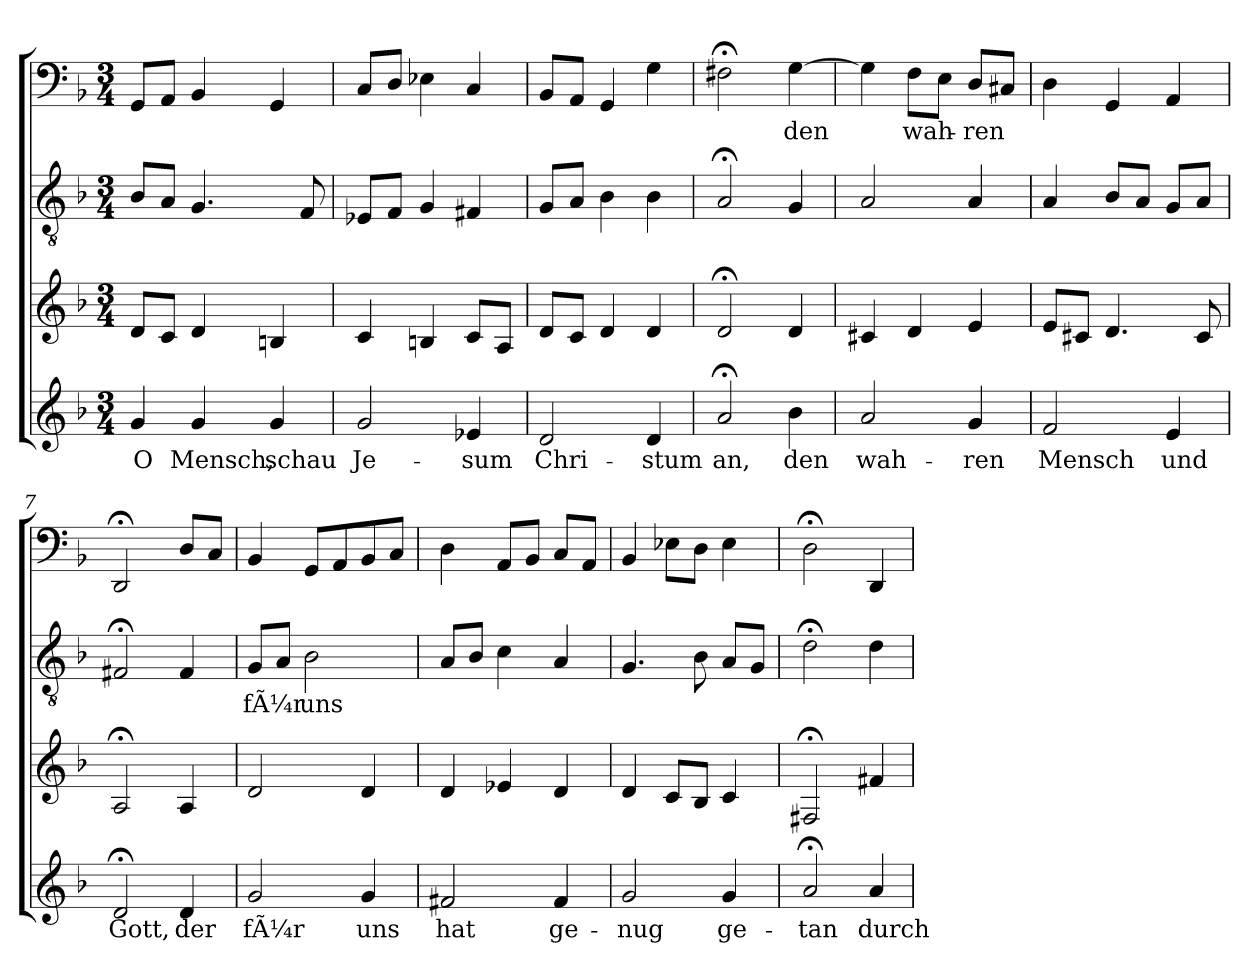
**kern	**text	**kern	**kern	**text	**kern	**text
*part4	*part4	*part3	*part2	*part2	*part1	*part1
*staff4	*staff4	*staff3	*staff2	*staff2	*staff1	*staff1
*clefG2	*	*clefG2	*clefGv2	*	*clefF4	*
*k[b-]	*	*k[b-]	*k[b-]	*	*k[b-]	*
*d:	*	*d:	*d:	*	*d:	*
*M3/4	*	*M3/4	*M3/4	*	*M3/4	*
=1	=1	=1	=1	=1	=1	=1
4g	O	8dL	8B-L	.	8GGL	.
.	.	8cJ	8AJ	.	8AAJ	.
4g	Mensch,	4d	4.G	.	4BB-	.
4g	schau	4Bn	.	.	4GG	.
.	.	.	8F	.	.	.
=2	=2	=2	=2	=2	=2	=2
2g	Je-	4c	8E-XL	.	8CL	.
.	.	.	8FJ	.	8DJ	.
.	.	4Bn	4G	.	4E-X	.
4e-X	-sum	8cL	4F#X	.	4C	.
.	.	8AJ	.	.	.	.
=3	=3	=3	=3	=3	=3	=3
2d	Chri-	8dL	8GL	.	8BB-L	.
.	.	8cJ	8AJ	.	8AAJ	.
.	.	4d	4B-	.	4GG	.
4d	-stum	4d	4B-	.	4G	.
=4	=4	=4	=4	=4	=4	=4
2a;<	an,	2d;<	2A;<	.	2F#X;<	.
4b-	den	4d	4G	.	[4G	den
=5	=5	=5	=5	=5	=5	=5
2a	wah-	4c#X	2A	.	4G]	.
.	.	4d	.	.	8FL	wah-
.	.	.	.	.	8EJ	.
4g	-ren	4e	4A	.	8DL	-ren
.	.	.	.	.	8C#XJ	.
=6	=6	=6	=6	=6	=6	=6
2f	Mensch	8eL	4A	.	4D	.
.	.	8c#XJ	.	.	.	.
.	.	4.d	8B-L	.	4GG	.
.	.	.	8AJ	.	.	.
4e	und	.	8GL	.	4AA	.
.	.	8c#	8AJ	.	.	.
=7	=7	=7	=7	=7	=7	=7
2d;<	Gott,	2A;<	2F#X;<	.	2DD;<	.
4d	der	4A	4F#	.	8DL	.
.	.	.	.	.	8CJ	.
=8	=8	=8	=8	=8	=8	=8
2g	fÃ¼r	2d	8GL	fÃ¼r	4BB-	.
.	.	.	8AJ	.	.	.
.	.	.	2B-	uns	8GGL	.
.	.	.	.	.	8AA	.
4g	uns	4d	.	.	8BB-	.
.	.	.	.	.	8CJ	.
=9	=9	=9	=9	=9	=9	=9
2f#X	hat	4d	8AL	.	4D	.
.	.	.	8B-J	.	.	.
.	.	4e-X	4c	.	8AAL	.
.	.	.	.	.	8BB-J	.
4f#	ge-	4d	4A	.	8CL	.
.	.	.	.	.	8AAJ	.
=10	=10	=10	=10	=10	=10	=10
2g	-nug	4d	4.G	.	4BB-	.
.	.	8cL	.	.	8E-XL	.
.	.	8B-J	8B-	.	8DJ	.
4g	ge-	4c	8AL	.	4E-	.
.	.	.	8GJ	.	.	.
=11	=11	=11	=11	=11	=11	=11
2a;<	-tan	2F#X;<	2d;<	.	2D;<	.
4a	durch	4f#X	4d	.	4DD	.
=	=	=	=	=	=	=
*-	*-	*-	*-	*-	*-	*-
